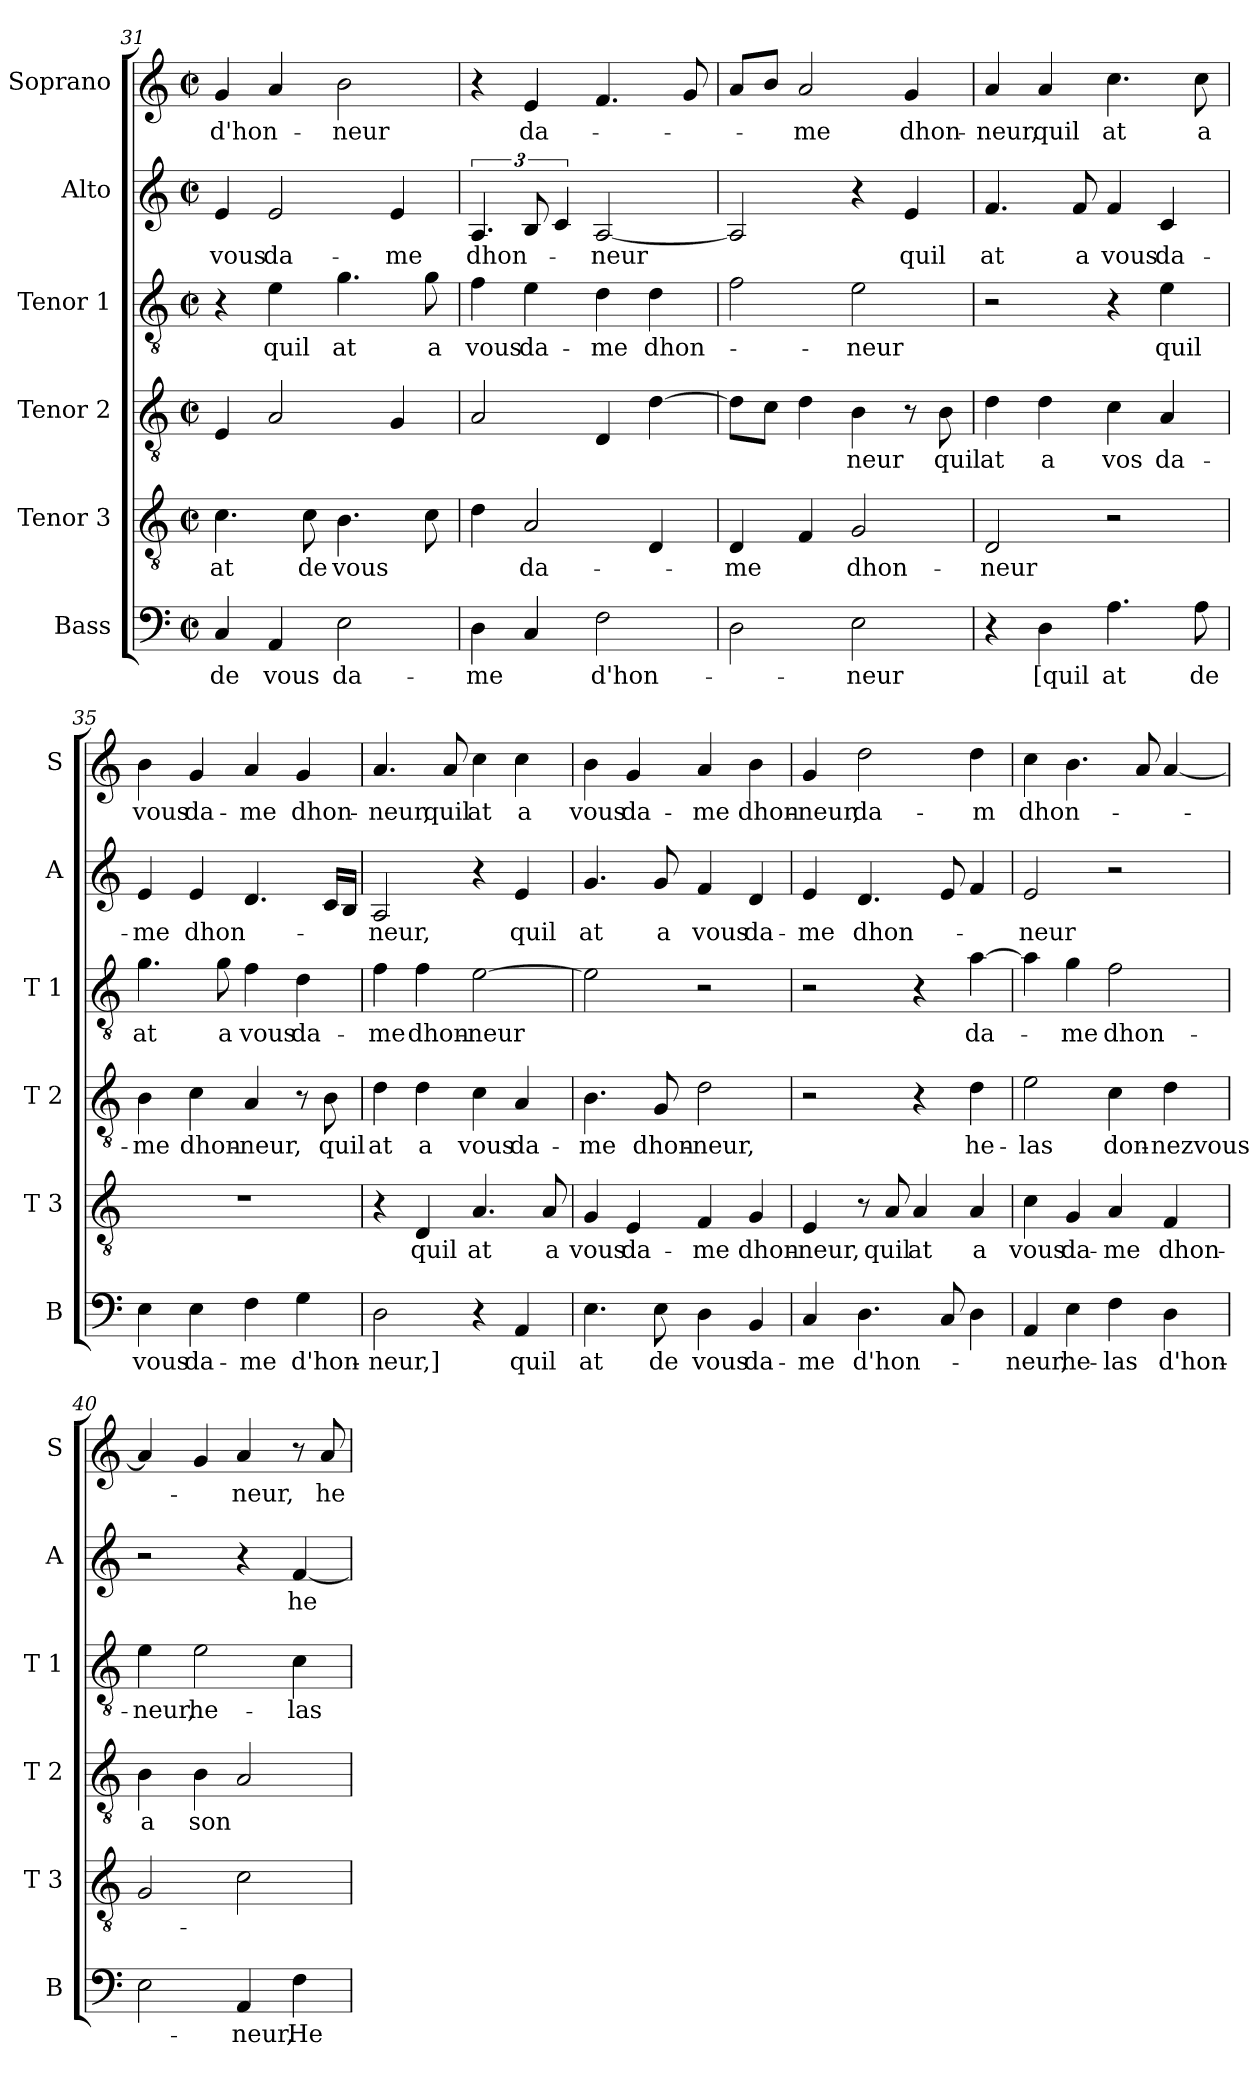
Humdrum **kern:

**kern	**text	**kern	**text	**kern	**text	**kern	**text	**kern	**text	**kern	**text
*part6	*part6	*part5	*part5	*part4	*part4	*part3	*part3	*part2	*part2	*part1	*part1
*staff6	*staff6	*staff5	*staff5	*staff4	*staff4	*staff3	*staff3	*staff2	*staff2	*staff1	*staff1
*I"Bass	*	*I"Tenor 3	*	*I"Tenor 2	*	*I"Tenor 1	*	*I"Alto	*	*I"Soprano	*
*I'B	*	*I'T 3	*	*I'T 2	*	*I'T 1	*	*I'A	*	*I'S	*
*clefF4	*	*clefGv2	*	*clefGv2	*	*clefGv2	*	*clefG2	*	*clefG2	*
*k[]	*	*k[]	*	*k[]	*	*k[]	*	*k[]	*	*k[]	*
*C:	*	*C:	*	*C:	*	*C:	*	*C:	*	*C:	*
*M2/2	*	*M2/2	*	*M2/2	*	*M2/2	*	*M2/2	*	*M2/2	*
*met(c|)	*	*met(c|)	*	*met(c|)	*	*met(c|)	*	*met(c|)	*	*met(c|)	*
=31	=31	=31	=31	=31	=31	=31	=31	=31	=31	=31	=31
4C/	de	4.c\	at	4E/	.	4r	.	4e/	vous	4g/	d'hon-
4AA/	vous	.	.	2A/	.	4e\	quil	2e/	da-	4a/	.
.	.	8c\	de	.	.	.	.	.	.	.	.
2E\	da-	4.B\	vous	.	.	4.g\	at	.	.	2b\	-neur
.	.	.	.	4G/	.	.	.	4e/	-me	.	.
.	.	8c\	.	.	.	8g\	a	.	.	.	.
!!LO:LB:g=z
=32	=32	=32	=32	=32	=32	=32	=32	=32	=32	=32	=32
4D\	-me	4d\	.	2A/	.	4f\	vous	6.A/	dhon-	4r	.
4C/	.	2A/	da-	.	.	4e\	da-	12B/	.	4e/	da-
.	.	.	.	.	.	.	.	6c/	.	.	.
2F\	d'hon-	.	.	4D/	.	4d\	-me	[2A/	-neur	4.f/	.
.	.	4D/	.	[4d\	.	4d\	dhon-	.	.	.	.
.	.	.	.	.	.	.	.	.	.	8g/	.
=33	=33	=33	=33	=33	=33	=33	=33	=33	=33	=33	=33
2D\	.	4D/	-me	8d\L]	.	2f\	.	2A/]	.	8a/L	.
.	.	.	.	8c\J	.	.	.	.	.	8b/J	.
.	.	4F/	.	4d\	.	.	.	.	.	2a/	-me
2E\	-neur	2G/	dhon-	4B\	neur	2e\	-neur	4r	.	.	.
.	.	.	.	8r	.	.	.	4e/	quil	4g/	dhon-
.	.	.	.	8B\	quil	.	.	.	.	.	.
=34	=34	=34	=34	=34	=34	=34	=34	=34	=34	=34	=34
4r	.	2D/	-neur	4d\	at	2r	.	4.f/	at	4a/	-neur,
4D\	[quil	.	.	4d\	a	.	.	.	.	4a/	quil
.	.	.	.	.	.	.	.	8f/	a	.	.
4.A\	at	2r	.	4c\	vos	4r	.	4f/	vous	4.cc\	at
.	.	.	.	4A/	da-	4e\	quil	4c/	da-	.	.
8A\	de	.	.	.	.	.	.	.	.	8cc\	a
=35	=35	=35	=35	=35	=35	=35	=35	=35	=35	=35	=35
4E\	vous	1r	.	4B\	-me	4.g\	at	4e/	-me	4b\	vous
4E\	da-	.	.	4c\	dhon-	.	.	4e/	dhon-	4g/	da-
.	.	.	.	.	.	8g\	a	.	.	.	.
4F\	-me	.	.	4A/	-neur,	4f\	vous	4.d/	.	4a/	-me
4G\	d'hon-	.	.	8r	.	4d\	da-	.	.	4g/	dhon-
.	.	.	.	8B\	quil	.	.	16c/LL	.	.	.
.	.	.	.	.	.	.	.	16B/JJ	.	.	.
=36	=36	=36	=36	=36	=36	=36	=36	=36	=36	=36	=36
2D\	-neur,]	4r	.	4d\	at	4f\	-me	2A/	-neur,	4.a/	-neur,
.	.	4D/	quil	4d\	a	4f\	dhon-	.	.	.	.
.	.	.	.	.	.	.	.	.	.	8a/	quil
4r	.	4.A/	at	4c\	vous	[2e\	-neur	4r	.	4cc\	at
4AA/	quil	.	.	4A/	da-	.	.	4e/	quil	4cc\	a
.	.	8A/	a	.	.	.	.	.	.	.	.
!!LO:PB:g=z
=37	=37	=37	=37	=37	=37	=37	=37	=37	=37	=37	=37
4.E\	at	4G/	vous	4.B\	-me	2e\]	.	4.g/	at	4b\	vous
.	.	4E/	da-	.	.	.	.	.	.	4g/	da-
8E\	de	.	.	8G/	dhon-	.	.	8g/	a	.	.
4D\	vous	4F/	-me	2d\	-neur,	2r	.	4f/	vous	4a/	-me
4BB/	da-	4G/	dhon-	.	.	.	.	4d/	da-	4b\	dhon-
=38	=38	=38	=38	=38	=38	=38	=38	=38	=38	=38	=38
4C/	-me	4E/	-neur,	2r	.	2r	.	4e/	-me	4g/	-neur,
4.D\	d'hon-	8r	.	.	.	.	.	4.d/	dhon-	2dd\	da-
.	.	8A/	quil	.	.	.	.	.	.	.	.
.	.	4A/	at	4r	.	4r	.	.	.	.	.
8C/	.	.	.	.	.	.	.	8e/	.	.	.
4D\	.	4A/	a	4d\	he-	[4a\	da-	4f/	.	4dd\	-m
=39	=39	=39	=39	=39	=39	=39	=39	=39	=39	=39	=39
4AA/	-neur,	4c\	vous	2e\	-las	4a\]	.	2e/	-neur	4cc\	dhon-
4E\	he-	4G/	da-	.	.	4g\	-me	.	.	4.b\	.
4F\	-las	4A/	-me	4c\	don-	2f\	dhon-	2r	.	.	.
.	.	.	.	.	.	.	.	.	.	8a/	.
4D\	d'hon-	4F/	dhon-	4d\	-nezvous	.	.	.	.	[4a/	.
=40	=40	=40	=40	=40	=40	=40	=40	=40	=40	=40	=40
2E\	.	2G/	.	4B\	a	4e\	-neur,	2r	.	4a/]	.
.	.	.	.	4B\	son	2e\	he-	.	.	4g/	.
4AA/	-neur,	2c\	.	2A/	.	.	.	4r	.	4a/	-neur,
4F\	He-	.	.	.	.	4c\	-las	[4f/	he-	8r	.
.	.	.	.	.	.	.	.	.	.	8a/	he-
=	=	=	=	=	=	=	=	=	=	=	=
*-	*-	*-	*-	*-	*-	*-	*-	*-	*-	*-	*-
